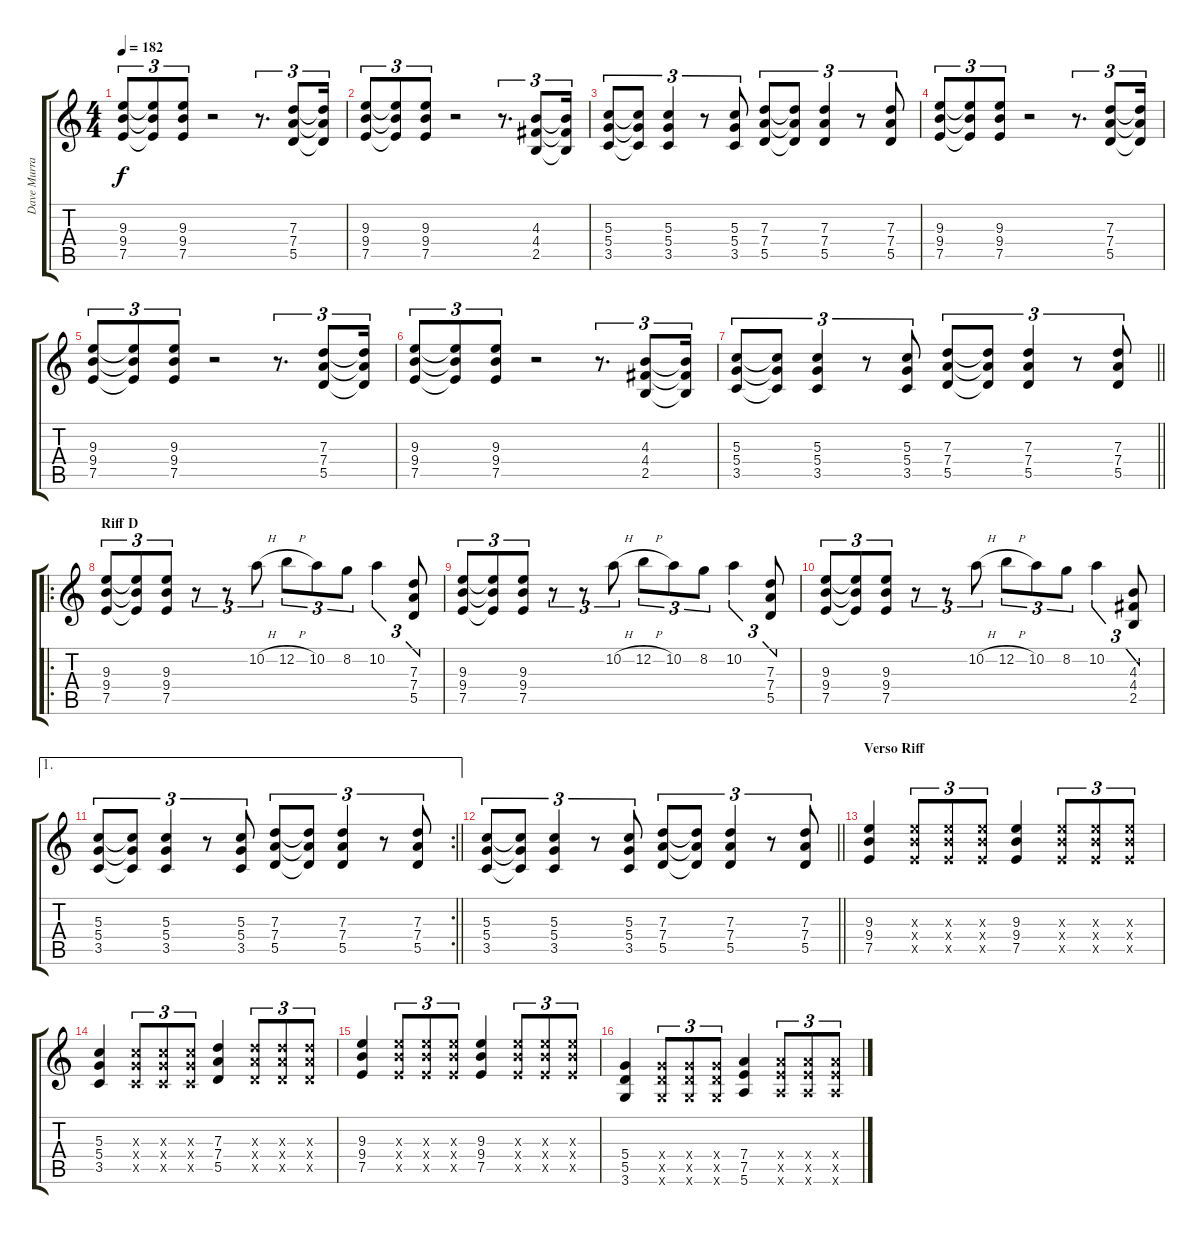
\track ("Dave Murray" "Dave Murra") {instrument distortionguitar}
\staff {score tabs}
\tuning (E4 B3 G3 D3 A2 E2) {hide}
\ts (4 4)
\tempo 182
\clef g2
\ks c
(9.3 9.4 7.5).8{tu (3 2) dy f} (9.3{t} 9.4{t} 7.5{t}).8{tu (3 2)} (9.3 9.4 7.5).8{tu (3 2)} r.2 r.8{d tu (3 2)} (7.3 7.4 5.5).8{tu (3 2)} (7.3{t} 7.4{t} 5.5{t}).16{tu (3 2)} |
(9.3 9.4 7.5).8{tu (3 2)} (9.3{t} 9.4{t} 7.5{t}).8{tu (3 2)} (9.3 9.4 7.5).8{tu (3 2)} r.2 r.8{d tu (3 2)} (4.3 4.4 2.5).8{tu (3 2)} (4.3{t} 4.4{t} 2.5{t}).16{tu (3 2)} |
(5.3 5.4 3.5).8{tu (3 2)} (5.3{t} 5.4{t} 3.5{t}).8{tu (3 2)} (5.3 5.4 3.5).4{tu (3 2)} r.8{tu (3 2)} (5.3 5.4 3.5).8{tu (3 2)} (7.3 7.4 5.5).8{tu (3 2)} (7.3{t} 7.4{t} 5.5{t}).8{tu (3 2)} (7.3 7.4 5.5).4{tu (3 2)} r.8{tu (3 2)} (7.3 7.4 5.5).8{tu (3 2)} |
(9.3 9.4 7.5).8{tu (3 2)} (9.3{t} 9.4{t} 7.5{t}).8{tu (3 2)} (9.3 9.4 7.5).8{tu (3 2)} r.2 r.8{d tu (3 2)} (7.3 7.4 5.5).8{tu (3 2)} (7.3{t} 7.4{t} 5.5{t}).16{tu (3 2)} |
(9.3 9.4 7.5).8{tu (3 2)} (9.3{t} 9.4{t} 7.5{t}).8{tu (3 2)} (9.3 9.4 7.5).8{tu (3 2)} r.2 r.8{d tu (3 2)} (7.3 7.4 5.5).8{tu (3 2)} (7.3{t} 7.4{t} 5.5{t}).16{tu (3 2)} |
(9.3 9.4 7.5).8{tu (3 2)} (9.3{t} 9.4{t} 7.5{t}).8{tu (3 2)} (9.3 9.4 7.5).8{tu (3 2)} r.2 r.8{d tu (3 2)} (4.3 4.4 2.5).8{tu (3 2)} (4.3{t} 4.4{t} 2.5{t}).16{tu (3 2)} |
\barLineRight lightlight
(5.3 5.4 3.5).8{tu (3 2)} (5.3{t} 5.4{t} 3.5{t}).8{tu (3 2)} (5.3 5.4 3.5).4{tu (3 2)} r.8{tu (3 2)} (5.3 5.4 3.5).8{tu (3 2)} (7.3 7.4 5.5).8{tu (3 2)} (7.3{t} 7.4{t} 5.5{t}).8{tu (3 2)} (7.3 7.4 5.5).4{tu (3 2)} r.8{tu (3 2)} (7.3 7.4 5.5).8{tu (3 2)} |
\ro
\section ("" "Riff D")
(9.3 9.4 7.5).8{tu (3 2)} (9.3{t} 9.4{t} 7.5{t}).8{tu (3 2)} (9.3 9.4 7.5).8{tu (3 2)} r.8{tu (3 2)} r.8{tu (3 2)} 10.2{h}.8{tu (3 2)} 12.2{h}.8{tu (3 2)} 10.2.8{tu (3 2)} 8.2.8{tu (3 2)} 10.2.4{tu (3 2)} (7.3 7.4 5.5).8{tu (3 2)} |
(9.3 9.4 7.5).8{tu (3 2)} (9.3{t} 9.4{t} 7.5{t}).8{tu (3 2)} (9.3 9.4 7.5).8{tu (3 2)} r.8{tu (3 2)} r.8{tu (3 2)} 10.2{h}.8{tu (3 2)} 12.2{h}.8{tu (3 2)} 10.2.8{tu (3 2)} 8.2.8{tu (3 2)} 10.2.4{tu (3 2)} (7.3 7.4 5.5).8{tu (3 2)} |
(9.3 9.4 7.5).8{tu (3 2)} (9.3{t} 9.4{t} 7.5{t}).8{tu (3 2)} (9.3 9.4 7.5).8{tu (3 2)} r.8{tu (3 2)} r.8{tu (3 2)} 10.2{h}.8{tu (3 2)} 12.2{h}.8{tu (3 2)} 10.2.8{tu (3 2)} 8.2.8{tu (3 2)} 10.2.4{tu (3 2)} (4.3 4.4 2.5).8{tu (3 2)} |
\ae 1
\rc 2
\barLineRight lightlight
(5.3 5.4 3.5).8{tu (3 2)} (5.3{t} 5.4{t} 3.5{t}).8{tu (3 2)} (5.3 5.4 3.5).4{tu (3 2)} r.8{tu (3 2)} (5.3 5.4 3.5).8{tu (3 2)} (7.3 7.4 5.5).8{tu (3 2)} (7.3{t} 7.4{t} 5.5{t}).8{tu (3 2)} (7.3 7.4 5.5).4{tu (3 2)} r.8{tu (3 2)} (7.3 7.4 5.5).8{tu (3 2)} |
\barLineRight lightlight
(5.3 5.4 3.5).8{tu (3 2)} (5.3{t} 5.4{t} 3.5{t}).8{tu (3 2)} (5.3 5.4 3.5).4{tu (3 2)} r.8{tu (3 2)} (5.3 5.4 3.5).8{tu (3 2)} (7.3 7.4 5.5).8{tu (3 2)} (7.3{t} 7.4{t} 5.5{t}).8{tu (3 2)} (7.3 7.4 5.5).4{tu (3 2)} r.8{tu (3 2)} (7.3 7.4 5.5).8{tu (3 2)} |
\section ("" "Verso Riff")
(9.3 9.4 7.5).4 (9.3{x} 9.4{x} 7.5{x}).8{tu (3 2)} (9.3{x} 9.4{x} 7.5{x}).8{tu (3 2)} (9.3{x} 9.4{x} 7.5{x}).8{tu (3 2)} (9.3 9.4 7.5).4 (9.3{x} 9.4{x} 7.5{x}).8{tu (3 2)} (9.3{x} 9.4{x} 7.5{x}).8{tu (3 2)} (9.3{x} 9.4{x} 7.5{x}).8{tu (3 2)} |
(5.3 5.4 3.5).4 (5.3{x} 5.4{x} 3.5{x}).8{tu (3 2)} (5.3{x} 5.4{x} 3.5{x}).8{tu (3 2)} (5.3{x} 5.4{x} 3.5{x}).8{tu (3 2)} (7.3 7.4 5.5).4 (7.3{x} 7.4{x} 5.5{x}).8{tu (3 2)} (7.3{x} 7.4{x} 5.5{x}).8{tu (3 2)} (7.3{x} 7.4{x} 5.5{x}).8{tu (3 2)} |
(9.3 9.4 7.5).4 (9.3{x} 9.4{x} 7.5{x}).8{tu (3 2)} (9.3{x} 9.4{x} 7.5{x}).8{tu (3 2)} (9.3{x} 9.4{x} 7.5{x}).8{tu (3 2)} (9.3 9.4 7.5).4 (9.3{x} 9.4{x} 7.5{x}).8{tu (3 2)} (9.3{x} 9.4{x} 7.5{x}).8{tu (3 2)} (9.3{x} 9.4{x} 7.5{x}).8{tu (3 2)} |
(5.4 5.5 3.6).4 (5.4{x} 5.5{x} 3.6{x}).8{tu (3 2)} (5.4{x} 5.5{x} 3.6{x}).8{tu (3 2)} (5.4{x} 5.5{x} 3.6{x}).8{tu (3 2)} (7.4 7.5 5.6).4 (7.4{x} 7.5{x} 5.6{x}).8{tu (3 2)} (7.4{x} 7.5{x} 5.6{x}).8{tu (3 2)} (7.4{x} 7.5{x} 5.6{x}).8{tu (3 2)}
